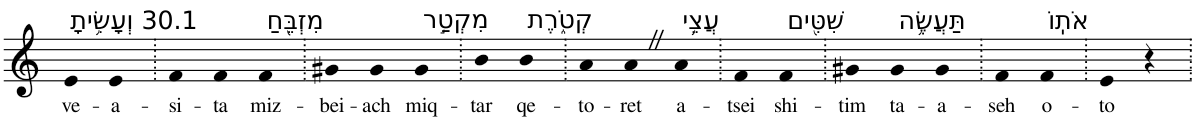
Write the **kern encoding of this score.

**kern	**text
*part1	*part1
*staff1	*staff1
*I"Piano	*
*I'Pno	*
*clefG2	*
*k[]	*
=1	=1
!LO:TX:a:t=30.1 וְעָשִׂ֥יתָ	!
!	!LO:LY:b
4e	ve-
!	!LO:LY:b
4e	-a-
=2.	=2.
!	!LO:LY:b
4f	-si-
!	!LO:LY:b
4f	-ta
!LO:TX:a:t=מִזְבֵּ֖חַ	!
!	!LO:LY:b
4f	miz-
=3.	=3.
!	!LO:LY:b
4g#X	-bei-
!	!LO:LY:b
4g#	-ach
!LO:TX:a:t=מִקְטַ֣ר	!
!	!LO:LY:b
4g#	miq-
=4.	=4.
!	!LO:LY:b
4b	-tar
!LO:TX:a:t=קְטֹ֑רֶת	!
!	!LO:LY:b
4b	qe-
=5.	=5.
!	!LO:LY:b
4a	-to-
!	!LO:LY:b
4aZ	-ret
!LO:TX:a:t=עֲצֵ֥י	!
!	!LO:LY:b
4a	a-
=6.	=6.
!	!LO:LY:b
4f	-tsei
!LO:TX:a:t=שִׁטִּ֖ים	!
!	!LO:LY:b
4f	shi-
=7.	=7.
!	!LO:LY:b
4g#X	-tim
!LO:TX:a:t=תַּעֲשֶׂ֥ה	!
!	!LO:LY:b
4g#	ta-
!	!LO:LY:b
4g#	-a-
=8.	=8.
!	!LO:LY:b
4f	-seh
!LO:TX:a:t=אֹתֽוֹ	!
!	!LO:LY:b
4f	o-
=9.	=9.
!	!LO:LY:b
4e	-to
4r	.
=.	=.
*-	*-
